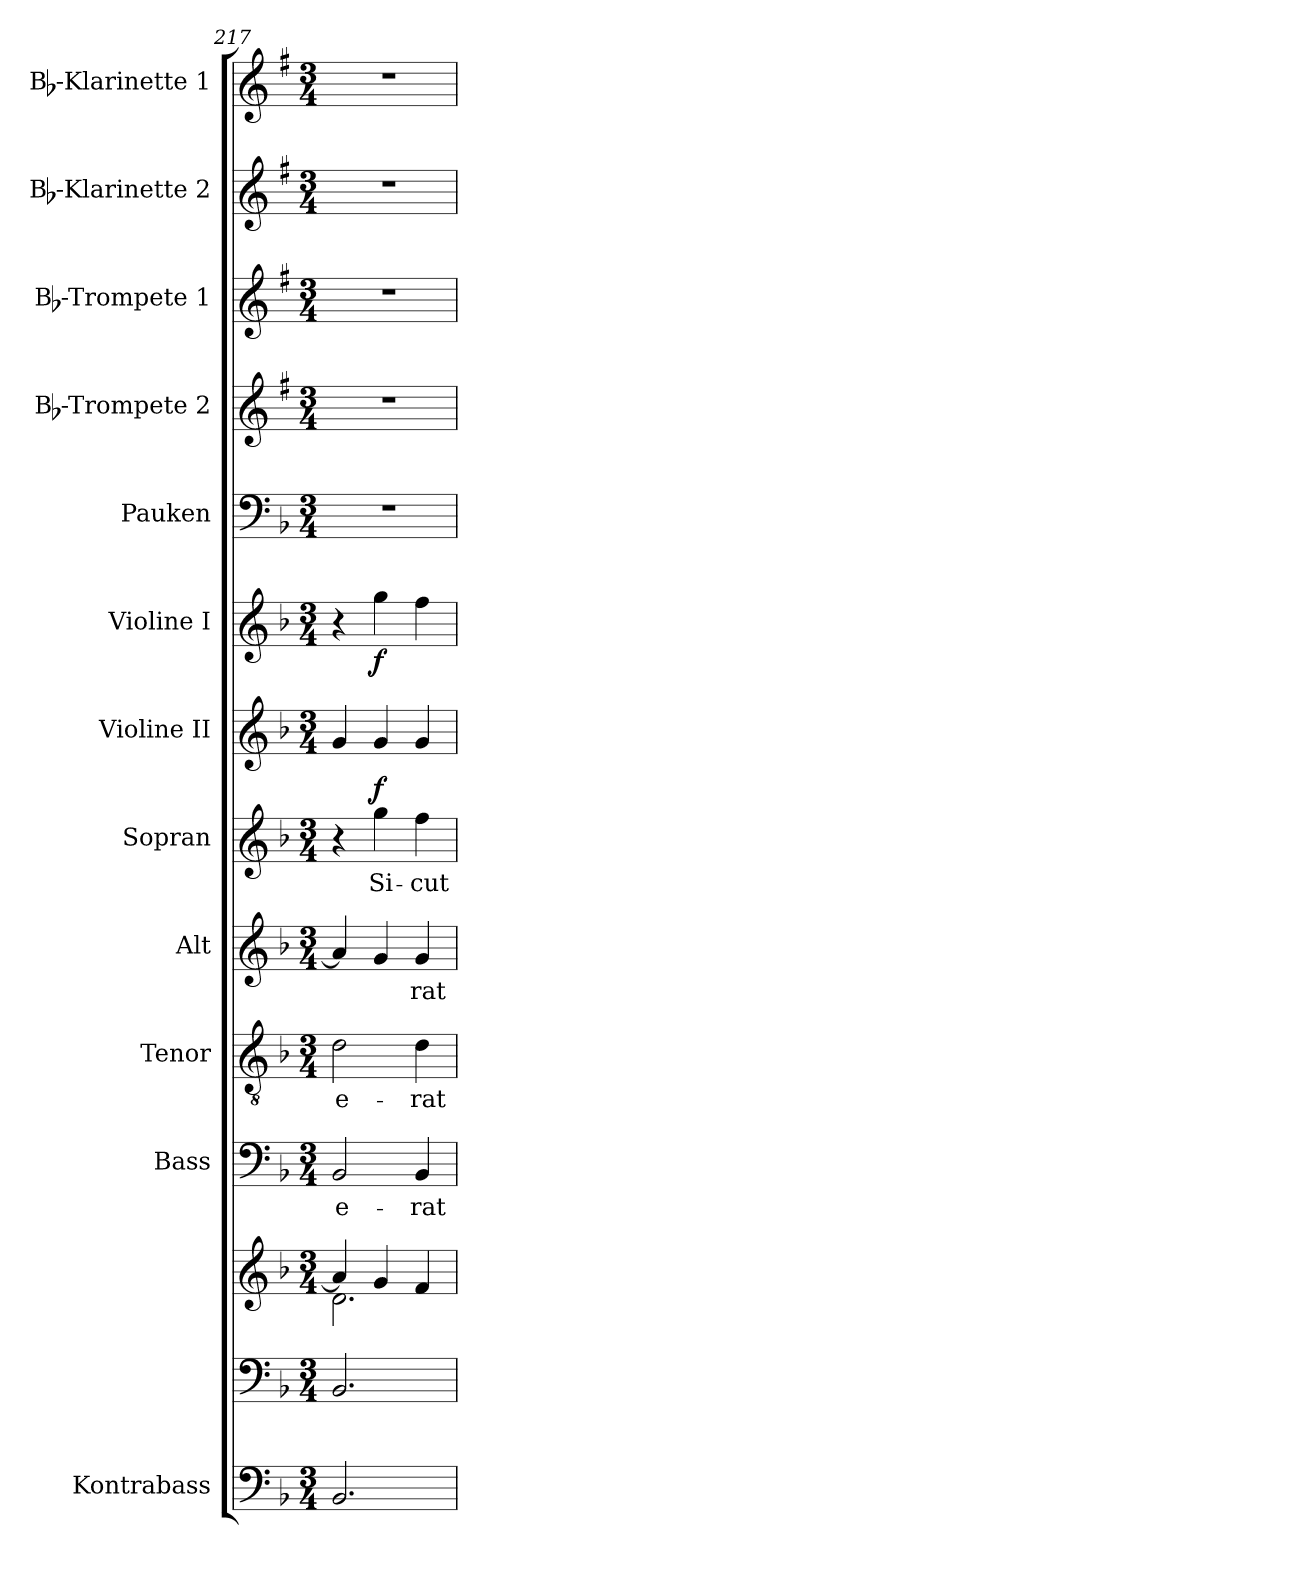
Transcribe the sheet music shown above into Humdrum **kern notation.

**kern	**kern	**kern	**kern	**text	**kern	**text	**kern	**text	**kern	**text	**dynam	**kern	**kern	**dynam	**kern	**kern	**kern	**kern	**kern
*part13	*part12	*part12	*part11	*part11	*part10	*part10	*part9	*part9	*part8	*part8	*part8	*part7	*part6	*part6	*part5	*part4	*part3	*part2	*part1
*staff14	*staff13	*staff12	*staff11	*staff11	*staff10	*staff10	*staff9	*staff9	*staff8	*staff8	*staff8	*staff7	*staff6	*staff6	*staff5	*staff4	*staff3	*staff2	*staff1
*I"Kontrabass	*	*	*I"Bass	*	*I"Tenor	*	*I"Alt	*	*I"Sopran	*	*	*I"Violine II	*I"Violine I	*	*I"Pauken	*I"Bb-Trompete 2	*I"Bb-Trompete 1	*I"Bb-Klarinette 2	*I"Bb-Klarinette 1
*I'Kb.	*	*	*I'B.	*	*I'T.	*	*I'A.	*	*I'S.	*	*	*I'Vl. II	*I'Vl. I	*	*I'Pk.	*I'Bb Trp. 2	*I'Bb Trp. 1	*I'Bb Kl. 2	*I'Bb Kl. 1
*clefF4	*clefF4	*clefG2	*clefF4	*	*clefGv2	*	*clefG2	*	*clefG2	*	*	*clefG2	*clefG2	*	*clefF4	*clefG2	*clefG2	*clefG2	*clefG2
*ITrd7c12	*	*	*	*	*	*	*	*	*	*	*	*	*	*	*	*ITrd1c2	*ITrd1c2	*ITrd1c2	*ITrd1c2
*k[b-]	*k[b-]	*k[b-]	*k[b-]	*	*k[b-]	*	*k[b-]	*	*k[b-]	*	*	*k[b-]	*k[b-]	*	*k[b-]	*k[b-]	*k[b-]	*k[b-]	*k[b-]
*F:	*F:	*F:	*F:	*	*F:	*	*F:	*	*F:	*	*	*F:	*F:	*	*F:	*F:	*F:	*F:	*F:
*M3/4	*M3/4	*M3/4	*M3/4	*	*M3/4	*	*M3/4	*	*M3/4	*	*	*M3/4	*M3/4	*	*M3/4	*M3/4	*M3/4	*M3/4	*M3/4
=217	=217	=217	=217	=217	=217	=217	=217	=217	=217	=217	=217	=217	=217	=217	=217	=217	=217	=217	=217
*	*	*^	*	*	*	*	*	*	*	*	*	*	*	*	*	*	*	*	*
!	!	!	!	!	!LO:LY:b	!	!LO:LY:b	!	!	!	!	!	!	!	!	!	!	!	!	!
2.BBB-/	2.BB-/	4a/]	2.d\	2BB-/	e-	2d\	e-	4a/]	.	4r	.	.	4g/	4r	.	2.r	2.r	2.r	2.r	2.r
!	!	!	!	!	!	!	!	!	!	!	!LO:LY:b	!LO:DY:a	!	!	!LO:DY:b	!	!	!	!	!
.	.	4g/	.	.	.	.	.	4g/	.	4gg\	Si-	f	4g/	4gg\	f	.	.	.	.	.
!	!	!	!	!	!LO:LY:b	!	!LO:LY:b	!	!LO:LY:b	!	!LO:LY:b	!	!	!	!	!	!	!	!	!
.	.	4f/	.	4BB-/	-rat	4d\	-rat	4g/	-rat	4ff\	-cut	.	4g/	4ff\	.	.	.	.	.	.
*	*	*v	*v	*	*	*	*	*	*	*	*	*	*	*	*	*	*	*	*	*
=	=	=	=	=	=	=	=	=	=	=	=	=	=	=	=	=	=	=	=
*-	*-	*-	*-	*-	*-	*-	*-	*-	*-	*-	*-	*-	*-	*-	*-	*-	*-	*-	*-
